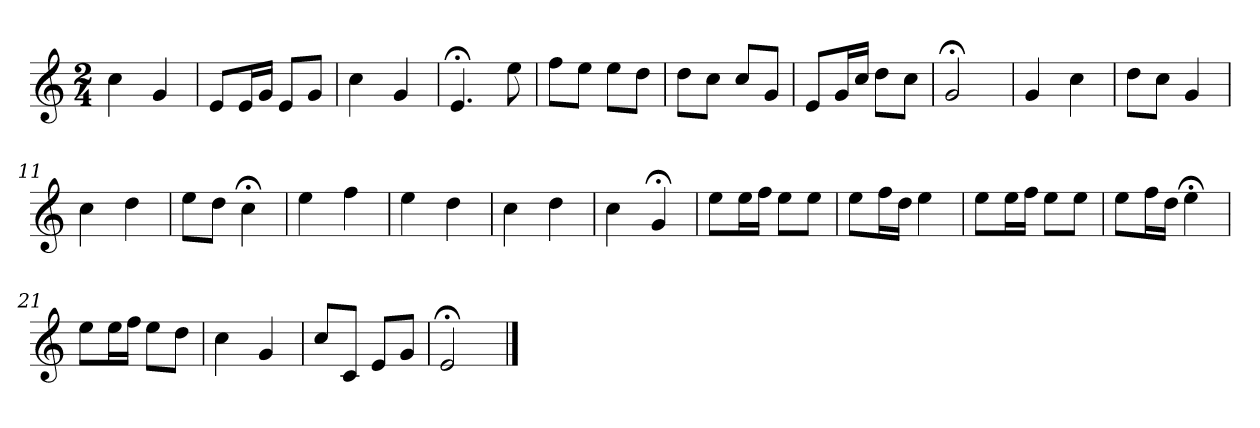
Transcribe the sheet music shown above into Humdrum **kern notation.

**kern
*part1
*staff1
*k[]
*C:
*M2/4
*MM120
=1
4cc
4g
=2
8eL
16eL
16gJJ
8eL
8gJ
=3
4cc
4g
=4
4.e;<
8ee
=5
8ffL
8eeJ
8eeL
8ddJ
=6
8ddL
8ccJ
8ccL
8gJ
=7
8eL
16gL
16ccJJ
8ddL
8ccJ
=8
2g;<
=9
4g
4cc
=10
8ddL
8ccJ
4g
=11
4cc
4dd
=12
8eeL
8ddJ
4cc;<
=13
4ee
4ff
=14
4ee
4dd
=15
4cc
4dd
=16
4cc
4g;<
=17
8eeL
16eeL
16ffJJ
8eeL
8eeJ
=18
8eeL
16ffL
16ddJJ
4ee
=19
8eeL
16eeL
16ffJJ
8eeL
8eeJ
=20
8eeL
16ffL
16ddJJ
4ee;<
=21
8eeL
16eeL
16ffJJ
8eeL
8ddJ
=22
4cc
4g
=23
8ccL
8cJ
8eL
8gJ
=24
2e;<
==
*-
